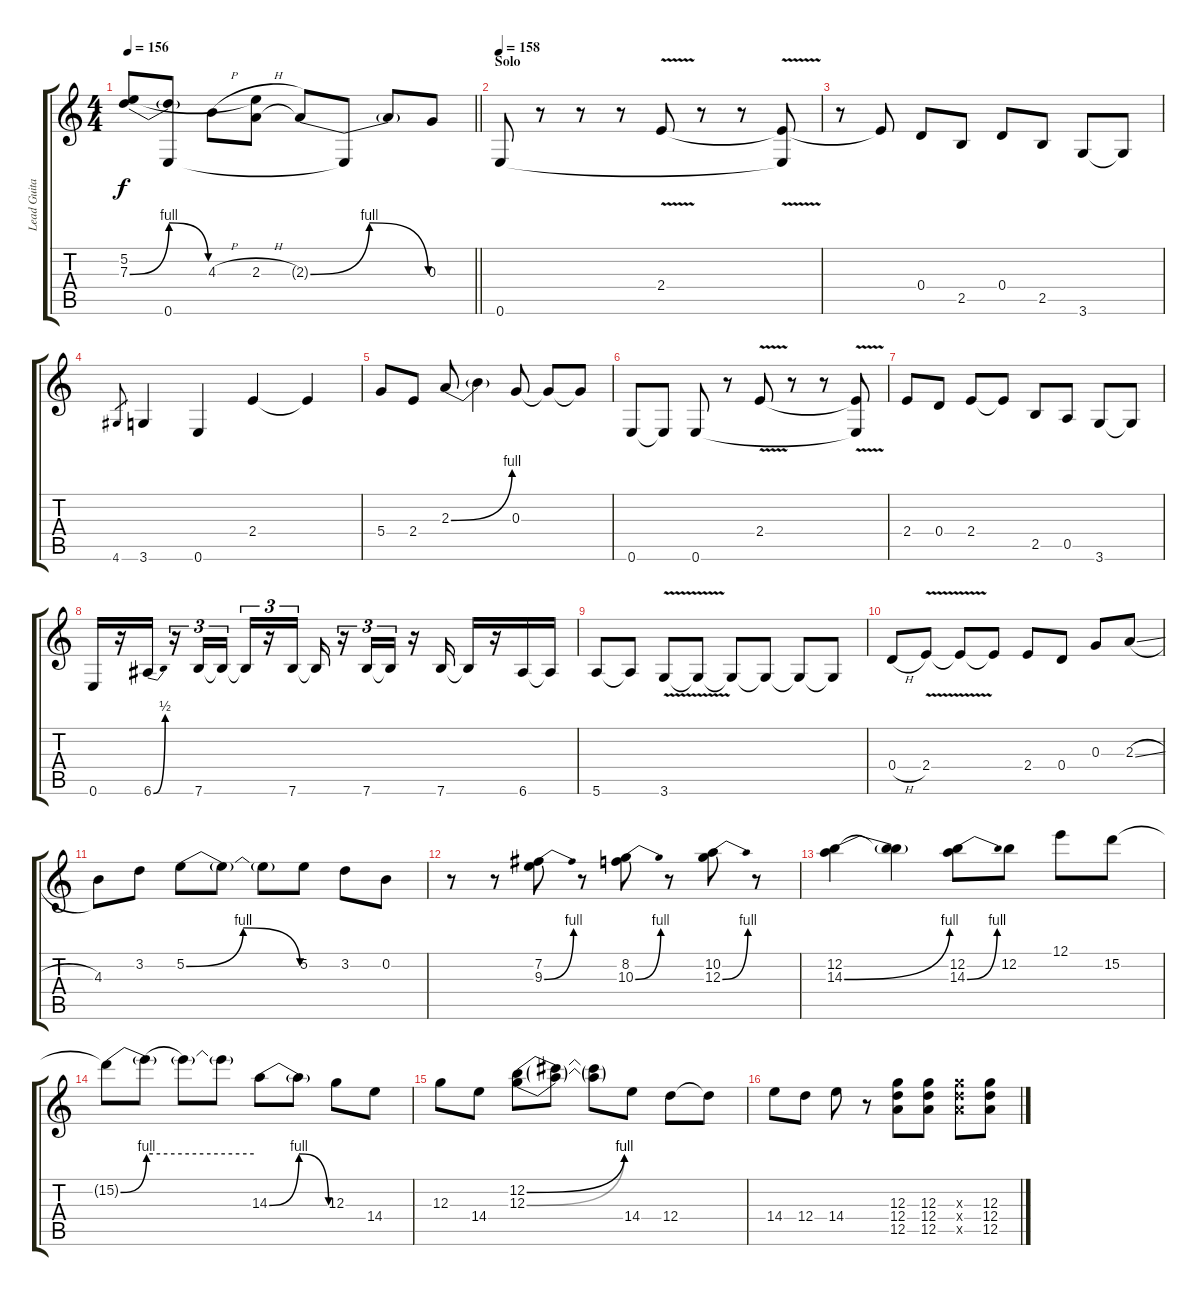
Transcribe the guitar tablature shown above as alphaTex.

\track ("Lead Guitar" "Lead Guita") {instrument overdrivenguitar}
\staff {score tabs}
\tuning (E4 B3 G3 D3 A2 E2) {hide}
\ts (4 4)
\tempo 156
\clef g2
\barLineRight lightlight
\ks c
(5.2 7.3{be (bendrelease 0 0 30 4 45 4 60 0)}).8{dy f} (7.3{t} 0.6{t}).8 4.3{h}.8 (5.2{t} 2.3{h}).8 2.3{be (bendrelease 0 0 30 4 45 4 60 0) t}.8 0.6{t}.8 2.3{t}.8 0.3.8 |
\section ("" "Solo")
\tempo 158
0.6.8 r.8 r.8 r.8 2.4{v}.8 r.8 r.8 (2.4{t} 0.6{t}).8 |
r.8 2.4{t}.8 0.4.8 2.5.8 0.4.8 2.5.8 3.6.8 3.6{t}.8 |
4.6.8{gr} 3.6.4 0.6.4 2.4.4 2.4{t}.4 |
5.4.8 2.4.8 2.3{be (bend 0 0 60 4)}.8 2.3{t}.4 0.3.8 0.3{t}.8 0.3{t}.8 |
0.6.8 0.6{t}.8 0.6.8 r.8 2.4{v}.8 r.8 r.8 (2.4{t} 0.6{t}).8 |
2.4.8 0.4.8 2.4.8 2.4{t}.8 2.5.8 0.5.8 3.6.8 3.6{t}.8 |
0.6.16 r.16 6.6{be (bend 0 0 60 2)}.16 r.16{tu (3 2)} 7.6.16{tu (3 2)} 7.6{t}.16{tu (3 2)} 7.6{t}.16{tu (3 2)} r.16{tu (3 2)} 7.6.16{tu (3 2)} 7.6{t}.16 r.16{tu (3 2)} 7.6.16{tu (3 2)} 7.6{t}.16{tu (3 2)} r.16 7.6.16 7.6{t}.16 r.16 6.6.16 6.6{t}.16 |
5.6.8 5.6{t}.8 3.6{v}.8 3.6{t}.8 3.6{t}.8 3.6{t}.8 3.6{t}.8 3.6{t}.8 |
0.4{h}.8 2.4{v}.8 2.4{t}.8 2.4{t}.8 2.4.8 0.4.8 0.3.8 2.3{sl}.8 |
4.3.8 3.2.8 5.2{be (bendrelease 0 0 15 4 45 4 60 0)}.8 5.2{t}.8 5.2{t}.8 5.2.8 3.2.8 0.2.8 |
r.8 r.8 (7.2 9.3{be (bend 0 0 60 4)}).8 r.8 (8.2 10.3{be (bend 0 0 60 4)}).8 r.8 (10.2 12.3{be (bend 0 0 60 4)}).8 r.8 |
(12.2 14.3{be (bend 0 0 60 4)}).4 (12.2{t} 14.3{t}).4 (12.2 14.3{be (bend 0 0 60 4)}).8 12.2.8 12.1.8 15.2.8 |
15.2{be (bend 0 0 60 4) t}.8 15.2{be (hold 0 4 60 4) t}.8 15.2{t}.8 15.2{t}.8 14.3{be (bendrelease 0 0 15 4 45 4 60 0)}.8 14.3{t}.8 12.3.8 14.4.8 |
12.3.8 14.4.8 (12.2{be (bend 0 0 60 4)} 12.3{be (bend 0 0 60 4)}).8 (12.2{t} 12.3{t}).8 (12.2{t} 12.3{t}).8 14.4.8 12.4.8 12.4{t}.8 |
14.4.8 12.4.8 14.4.8 r.8 (12.3 12.4 12.5).8 (12.3 12.4 12.5).8 (12.3{x} 12.4{x} 12.5{x}).8 (12.3 12.4 12.5).8
